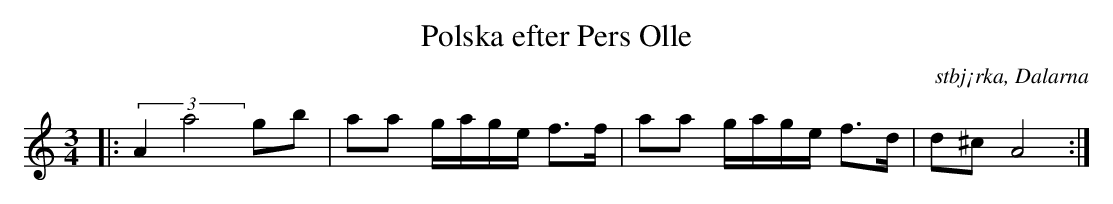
X:1
T:Polska efter Pers Olle
O: stbj¡rka, Dalarna
M:3/4
L:1/16
K:D Dor
|: (3:2:2A4a8 g2b2 | a2a2 gage f3f | a2a2 gage f3d | d2^c2 A8 :|
